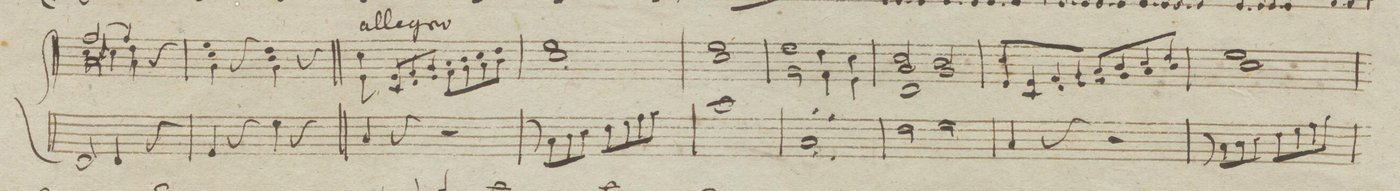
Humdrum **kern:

**kern	**fb
*I"Organo	*
*clefF4	*
*k[]	*
*met(c)	*
*M4/4	*
2FF/	.
4FF/	.
4r	.
=26	=26
4GG/	.
4r	.
4G\	.
4r	.
=27||	=27||
*M4/4	*
*met(c)	*
*mmet(c)	*
4C/	.
4r	.
2r	.
=28	=28
8r	.
8C\L	.
8D\	.
8E\J	.
8F\L	.
8G\	.
8A\	.
8B\J	.
=29	=29
1c	.
=30	=30
1C	.
=31	=31
2F\	.
2G\	.
=32	=32
4C/	.
4r	.
2r	.
=33	=33
8r	.
8C\L	.
8D\	.
8E\J	.
8F\L	.
8G\	.
8A\	.
8B\J	.
=34	=34
*-	*-
